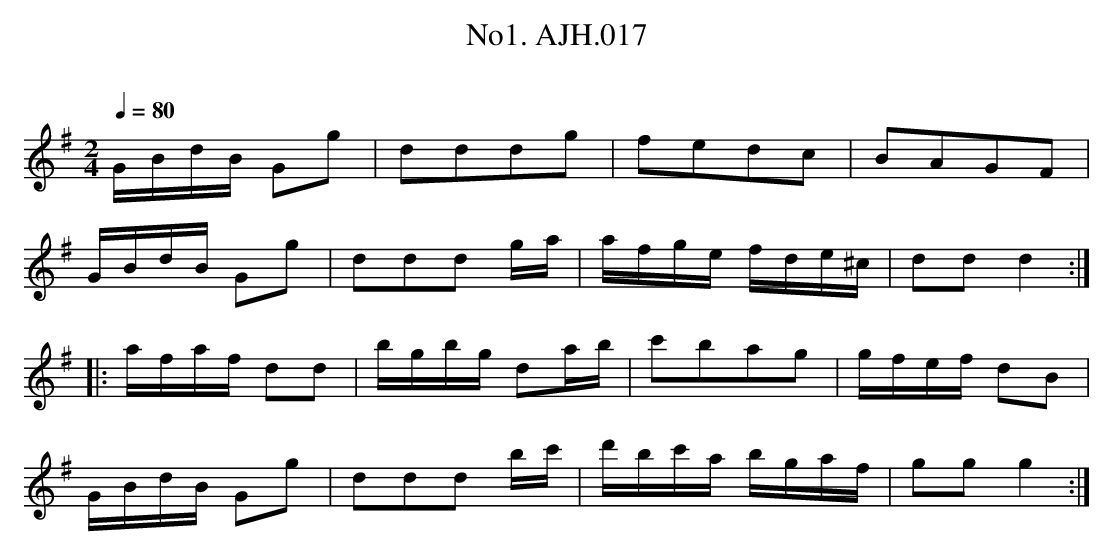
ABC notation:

X:1
T:No1. AJH.017
M:2/4
L:1/8
Q:1/4=80
O:
K:G
G/B/d/B/ Gg|dddg|fedc|BAGF|
G/B/d/B/ Gg|ddd g/a/|a/f/g/e/ f/d/e/^c/|ddd2:|
|:a/f/a/f/ dd|b/g/b/g/ da/b/|c'bag|g/f/e/f/ dB|
G/B/d/B/ Gg|ddd b/c'/|d'/b/c'/a/ b/g/a/f/|ggg2:|
